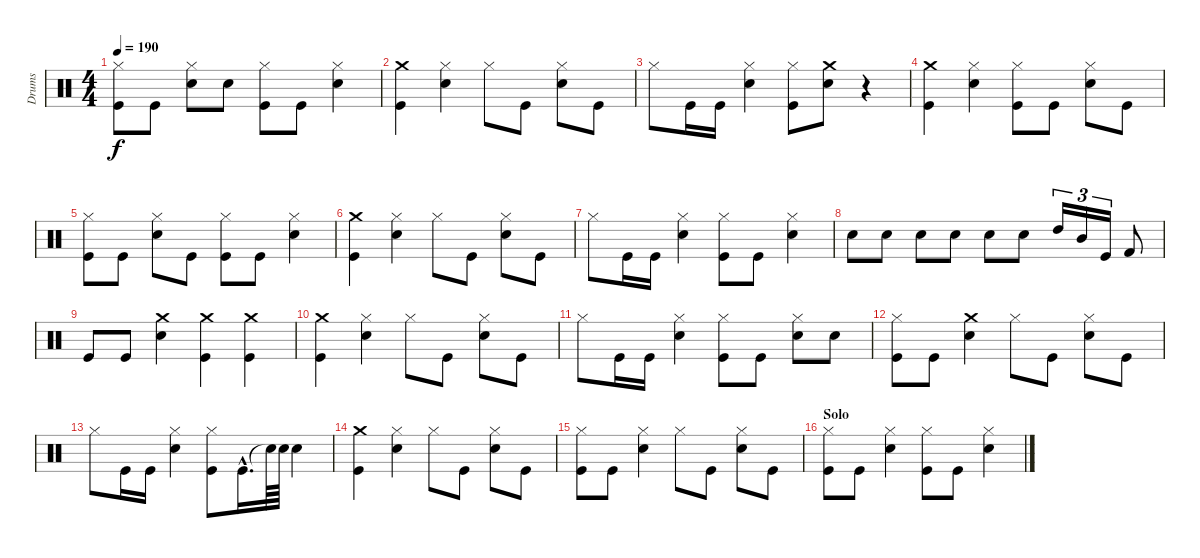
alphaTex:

\track ("Drums" "Drums") {instrument percussion}
\staff {score}
\articulation defaults
\ts (4 4)
\tempo 190
\clef neutral
\ks c
("Kick (hit)" "Hi-Hat (closed)").8{dy f} "Kick (hit)".8 ("Snare (hit) 2" "Hi-Hat (closed)").8 "Snare (hit) 2".8 ("Kick (hit)" "Hi-Hat (closed)").8 "Kick (hit)".8 ("Snare (hit) 2" "Hi-Hat (closed)").4 |
("Kick (hit)" "Crash medium (hit)").4 ("Hi-Hat (closed)" "Snare (hit) 2").4 "Hi-Hat (closed)".8 "Kick (hit)".8 ("Snare (hit) 2" "Hi-Hat (closed)").8 "Kick (hit)".8 |
"Hi-Hat (closed)".8 "Kick (hit)".16 "Kick (hit)".16 ("Snare (hit) 2" "Hi-Hat (closed)").4 ("Kick (hit)" "Hi-Hat (closed)").8 ("Crash medium (hit)" "Snare (hit) 2").8 r.4 |
("Kick (hit)" "Crash medium (hit)").4 ("Hi-Hat (closed)" "Snare (hit) 2").4 ("Kick (hit)" "Hi-Hat (closed)").8 "Kick (hit)".8 ("Snare (hit) 2" "Hi-Hat (closed)").8 "Kick (hit)".8 |
("Hi-Hat (closed)" "Kick (hit)").8 "Kick (hit)".8 ("Snare (hit) 2" "Hi-Hat (closed)").8 "Kick (hit)".8 ("Hi-Hat (closed)" "Kick (hit)").8 "Kick (hit)".8 ("Snare (hit) 2" "Hi-Hat (closed)").4 |
("Kick (hit)" "Crash medium (hit)").4 ("Hi-Hat (closed)" "Snare (hit) 2").4 "Hi-Hat (closed)".8 "Kick (hit)".8 ("Snare (hit) 2" "Hi-Hat (closed)").8 "Kick (hit)".8 |
"Hi-Hat (closed)".8 "Kick (hit)".16 "Kick (hit)".16 ("Snare (hit) 2" "Hi-Hat (closed)").4 ("Kick (hit)" "Hi-Hat (closed)").8 "Kick (hit)".8 ("Snare (hit) 2" "Hi-Hat (closed)").4 |
"Snare (hit) 2".8 "Snare (hit) 2".8 "Snare (hit) 2".8 "Snare (hit) 2".8 "Snare (hit) 2".8 "Snare (hit) 2".8 "High Tom (hit)".16{tu (3 2)} "Mid Tom (hit)".16{tu (3 2)} "Kick (hit)".16{tu (3 2)} "Kick (hit) 2".8 |
"Kick (hit)".8 "Kick (hit)".8 ("Crash medium (hit)" "Snare (hit) 2").4 ("Crash medium (hit)" "Kick (hit)").4 ("Crash medium (hit)" "Kick (hit)").4 |
("Kick (hit)" "Crash medium (hit)").4 ("Hi-Hat (closed)" "Snare (hit) 2").4 "Hi-Hat (closed)".8 "Kick (hit)".8 ("Snare (hit) 2" "Hi-Hat (closed)").8 "Kick (hit)".8 |
"Hi-Hat (closed)".8 "Kick (hit)".16 "Kick (hit)".16 ("Snare (hit) 2" "Hi-Hat (closed)").4 ("Hi-Hat (closed)" "Kick (hit)").8 "Kick (hit)".8 ("Snare (hit) 2" "Hi-Hat (closed)").8 "Snare (hit) 2".8 |
("Hi-Hat (closed)" "Kick (hit)").8 "Kick (hit)".8 ("Crash medium (hit)" "Snare (hit) 2").4 "Hi-Hat (closed)".8 "Kick (hit)".8 ("Snare (hit) 2" "Hi-Hat (closed)").8 "Kick (hit)".8 |
"Hi-Hat (closed)".8 "Kick (hit)".16 "Kick (hit)".16 ("Snare (hit) 2" "Hi-Hat (closed)").4 ("Hi-Hat (closed)" "Kick (hit)").8 "Kick (hit)"{hac}.16{d} "Snare (hit)"{t}.64 "Snare (hit) 2".64 "Snare (hit) 2".4 |
("Kick (hit)" "Crash medium (hit)").4 ("Hi-Hat (closed)" "Snare (hit) 2").4 "Hi-Hat (closed)".8 "Kick (hit)".8 ("Snare (hit) 2" "Hi-Hat (closed)").8 "Kick (hit)".8 |
("Kick (hit)" "Hi-Hat (closed)").8 "Kick (hit)".8 ("Snare (hit) 2" "Hi-Hat (closed)").4 "Hi-Hat (closed)".8 "Kick (hit)".8 ("Snare (hit) 2" "Hi-Hat (closed)").8 "Kick (hit)".8 |
\section ("" "Solo")
("Kick (hit)" "Hi-Hat (closed)").8 "Kick (hit)".8 ("Snare (hit) 2" "Hi-Hat (closed)").4 ("Kick (hit)" "Hi-Hat (closed)").8 "Kick (hit)".8 ("Snare (hit) 2" "Hi-Hat (closed)").4
